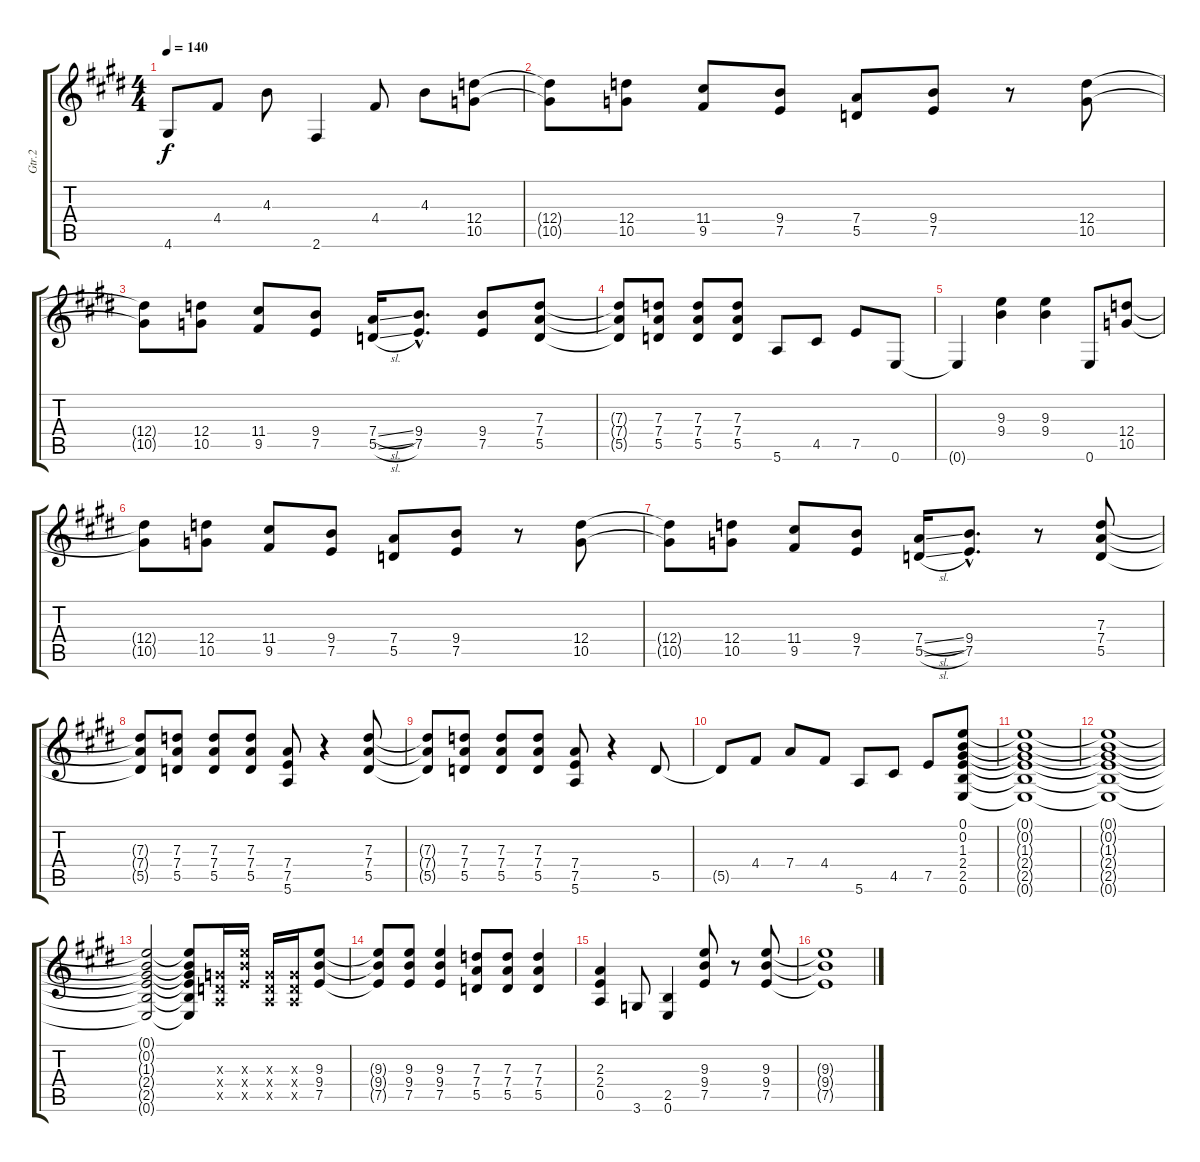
\track ("Gtr.2" "Gtr.2") {instrument overdrivenguitar}
\staff {score tabs}
\tuning (E4 B3 G3 D3 A2 E2) {hide}
\ts (4 4)
\tempo 140
\clef g2
\ks e
4.6{t}.8{dy f} 4.4.8 4.3.8 2.6.4 4.4.8 4.3.8 (12.4 10.5).8 |
(12.4{t} 10.5{t}).8 (12.4 10.5).8 (11.4 9.5).8 (9.4 7.5).8 (7.4 5.5).8 (9.4 7.5).8 r.8 (12.4 10.5).8 |
(12.4{t} 10.5{t}).8 (12.4 10.5).8 (11.4 9.5).8 (9.4 7.5).8 (7.4{sl} 5.5{sl}).16 (9.4{hac} 7.5{hac}).8{d} (9.4 7.5).8 (7.3 7.4 5.5).8 |
(7.3{t} 7.4{t} 5.5{t}).8 (7.3 7.4 5.5).8 (7.3 7.4 5.5).8 (7.3 7.4 5.5).8 5.6.8 4.5.8 7.5.8 0.6.8 |
0.6{t}.4 (9.3 9.4).4 (9.3 9.4).4 0.6.8 (12.4 10.5).8 |
(12.4{t} 10.5{t}).8 (12.4 10.5).8 (11.4 9.5).8 (9.4 7.5).8 (7.4 5.5).8 (9.4 7.5).8 r.8 (12.4 10.5).8 |
(12.4{t} 10.5{t}).8 (12.4 10.5).8 (11.4 9.5).8 (9.4 7.5).8 (7.4{sl} 5.5{sl}).16 (9.4{hac} 7.5{hac}).8{d} r.8 (7.3 7.4 5.5).8 |
(7.3{t} 7.4{t} 5.5{t}).8 (7.3 7.4 5.5).8 (7.3 7.4 5.5).8 (7.3 7.4 5.5).8 (7.4 7.5 5.6).8 r.4 (7.3 7.4 5.5).8 |
(7.3{t} 7.4{t} 5.5{t}).8 (7.3 7.4 5.5).8 (7.3 7.4 5.5).8 (7.3 7.4 5.5).8 (7.4 7.5 5.6).8 r.4 5.5.8 |
5.5{t}.8 4.4.8 7.4.8 4.4.8 5.6.8 4.5.8 7.5.8 (0.1 0.2 1.3 2.4 2.5 0.6).8 |
(0.1{t} 0.2{t} 1.3{t} 2.4{t} 2.5{t} 0.6{t}).1 |
(0.1{t} 0.2{t} 1.3{t} 2.4{t} 2.5{t} 0.6{t}).1 |
(0.1{t} 0.2{t} 1.3{t} 2.4{t} 2.5{t} 0.6{t}).2 (0.1{t} 0.2{t} 1.3{t} 2.4{t} 2.5{t} 0.6{t}).8 (0.3{x} 0.4{x} 0.5{x}).16 (9.3{x} 9.4{x} 7.5{x}).16 (0.3{x} 0.4{x} 0.5{x}).16 (0.3{x} 0.4{x} 0.5{x}).16 (9.3 9.4 7.5).8 |
(9.3{t} 9.4{t} 7.5{t}).8 (9.3 9.4 7.5).8 (9.3 9.4 7.5).4 (7.3 7.4 5.5).8 (7.3 7.4 5.5).8 (7.3 7.4 5.5).4 |
(2.3 2.4 0.5).4 3.6.8 (2.5 0.6).4 (9.3 9.4 7.5).8 r.8 (9.3 9.4 7.5).8 |
(9.3{t} 9.4{t} 7.5{t}).1
